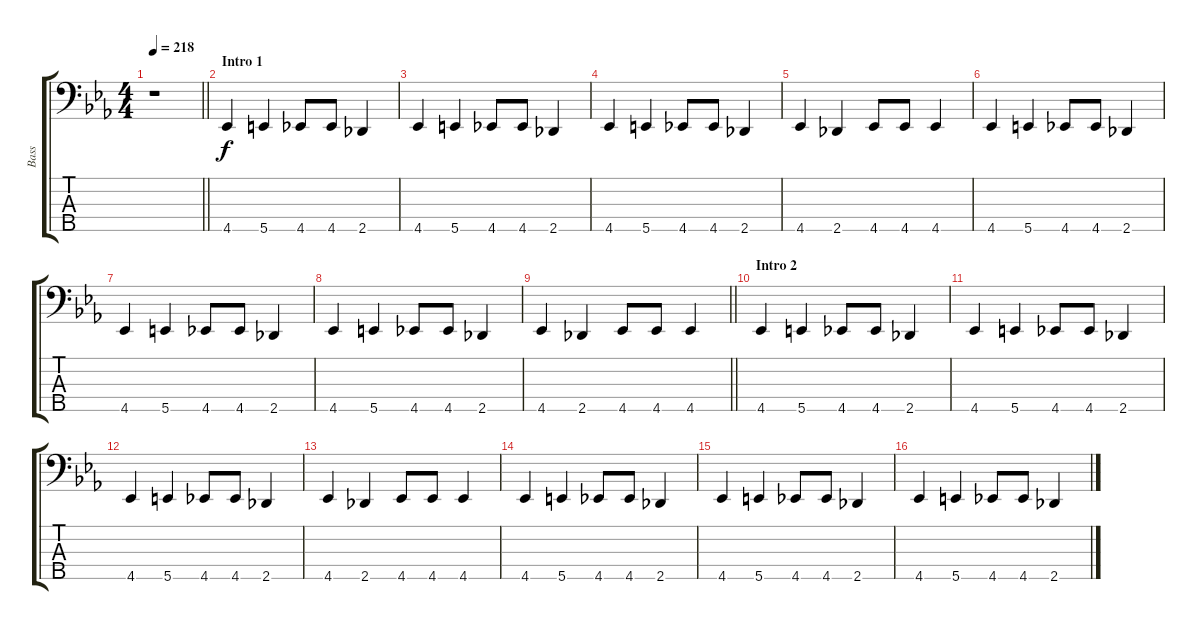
\track ("Bass" "Bass") {instrument slapbass2}
\staff {score tabs}
\tuning (G2 D2 A1 E1 B0) {hide}
\ts (4 4)
\tempo 218
\clef f4
\barLineRight lightlight
\ks eb
r.1{dy f instrument slapbass2} |
\section ("" "Intro 1")
4.5.4 5.5.4 4.5.8 4.5.8 2.5.4 |
4.5.4 5.5.4 4.5.8 4.5.8 2.5.4 |
4.5.4 5.5.4 4.5.8 4.5.8 2.5.4 |
4.5.4 2.5.4 4.5.8 4.5.8 4.5.4 |
4.5.4 5.5.4 4.5.8 4.5.8 2.5.4 |
4.5.4 5.5.4 4.5.8 4.5.8 2.5.4 |
4.5.4 5.5.4 4.5.8 4.5.8 2.5.4 |
\barLineRight lightlight
4.5.4 2.5.4 4.5.8 4.5.8 4.5.4 |
\section ("" "Intro 2")
4.5.4 5.5.4 4.5.8 4.5.8 2.5.4 |
4.5.4 5.5.4 4.5.8 4.5.8 2.5.4 |
4.5.4 5.5.4 4.5.8 4.5.8 2.5.4 |
4.5.4 2.5.4 4.5.8 4.5.8 4.5.4 |
4.5.4 5.5.4 4.5.8 4.5.8 2.5.4 |
4.5.4 5.5.4 4.5.8 4.5.8 2.5.4 |
4.5.4 5.5.4 4.5.8 4.5.8 2.5.4
